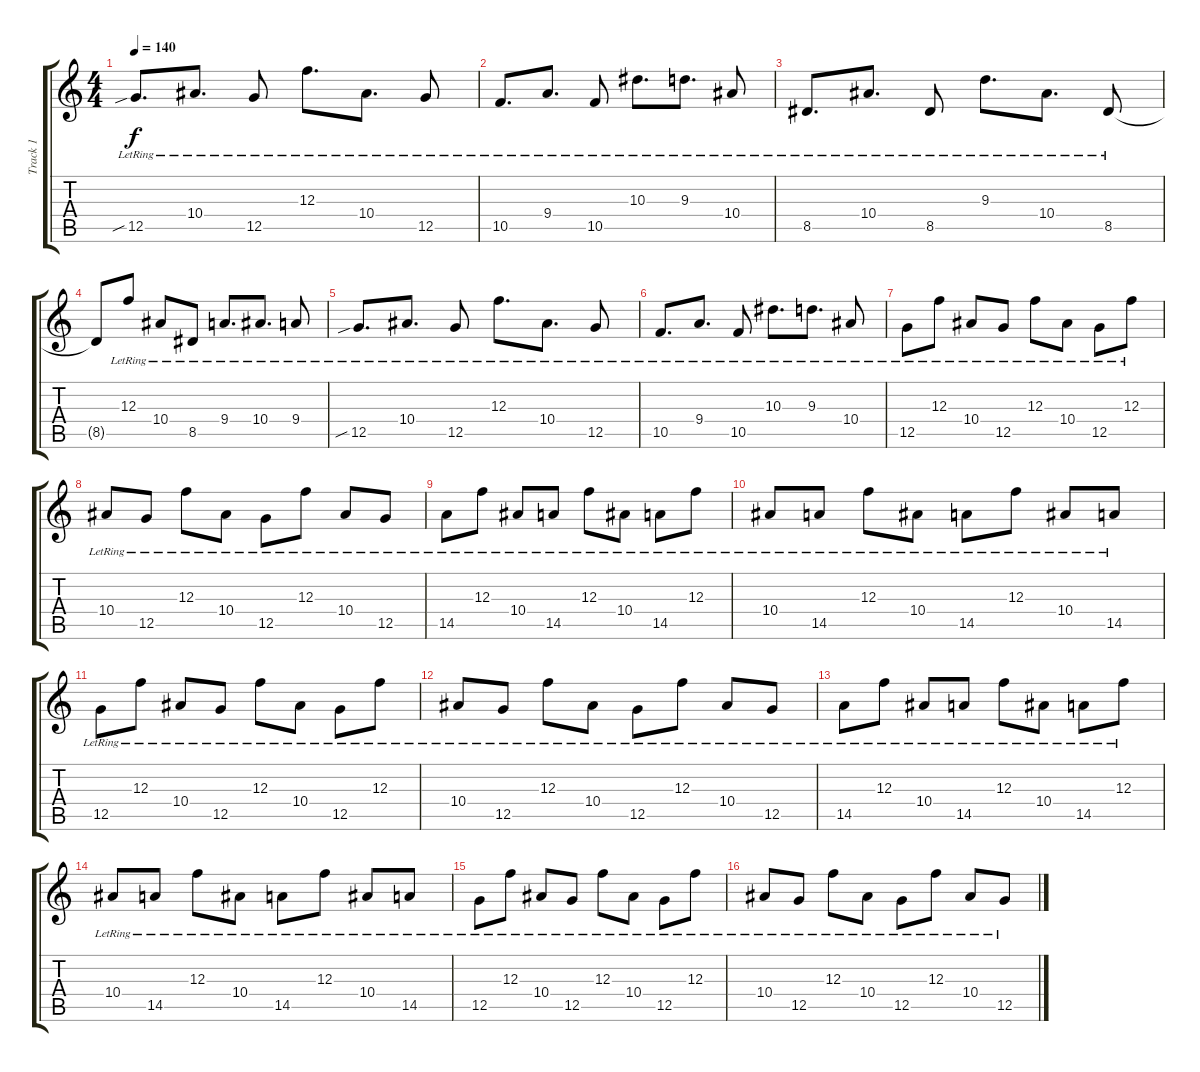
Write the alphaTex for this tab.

\track ("Track 1" "Track 1") {instrument acousticguitarsteel}
\staff {score tabs}
\tuning (D4 A3 F3 C3 G2 C2) {hide}
\ts (4 4)
\tempo 140
\clef g2
\ks c
12.5{sib lr}.8{d dy f} 10.4{lr}.8{d} 12.5{lr}.8 12.3{lr}.8{d} 10.4{lr}.8{d} 12.5{lr}.8 |
10.5{lr}.8{d} 9.4{lr}.8{d} 10.5{lr}.8 10.3{lr}.8{d} 9.3{lr}.8{d} 10.4{lr}.8 |
8.5{lr}.8{d} 10.4{lr}.8{d} 8.5{lr}.8 9.3{lr}.8{d} 10.4{lr}.8{d} 8.5{lr}.8 |
8.5{t}.8 12.3{lr}.8 10.4{lr}.8 8.5{lr}.8 9.4{lr}.8{d} 10.4{lr}.8{d} 9.4{lr}.8 |
12.5{sib lr}.8{d} 10.4{lr}.8{d} 12.5{lr}.8 12.3{lr}.8{d} 10.4{lr}.8{d} 12.5{lr}.8 |
10.5{lr}.8{d} 9.4{lr}.8{d} 10.5{lr}.8 10.3{lr}.8{d} 9.3{lr}.8{d} 10.4{lr}.8 |
12.5{lr}.8 12.3{lr}.8 10.4{lr}.8 12.5{lr}.8 12.3{lr}.8 10.4{lr}.8 12.5{lr}.8 12.3{lr}.8 |
10.4{lr}.8 12.5{lr}.8 12.3{lr}.8 10.4{lr}.8 12.5{lr}.8 12.3{lr}.8 10.4{lr}.8 12.5{lr}.8 |
14.5{lr}.8 12.3{lr}.8 10.4{lr}.8 14.5{lr}.8 12.3{lr}.8 10.4{lr}.8 14.5{lr}.8 12.3{lr}.8 |
10.4{lr}.8 14.5{lr}.8 12.3{lr}.8 10.4{lr}.8 14.5{lr}.8 12.3{lr}.8 10.4{lr}.8 14.5{lr}.8 |
12.5{lr}.8 12.3{lr}.8 10.4{lr}.8 12.5{lr}.8 12.3{lr}.8 10.4{lr}.8 12.5{lr}.8 12.3{lr}.8 |
10.4{lr}.8 12.5{lr}.8 12.3{lr}.8 10.4{lr}.8 12.5{lr}.8 12.3{lr}.8 10.4{lr}.8 12.5{lr}.8 |
14.5{lr}.8 12.3{lr}.8 10.4{lr}.8 14.5{lr}.8 12.3{lr}.8 10.4{lr}.8 14.5{lr}.8 12.3{lr}.8 |
10.4{lr}.8 14.5{lr}.8 12.3{lr}.8 10.4{lr}.8 14.5{lr}.8 12.3{lr}.8 10.4{lr}.8 14.5{lr}.8 |
12.5{lr}.8 12.3{lr}.8 10.4{lr}.8 12.5{lr}.8 12.3{lr}.8 10.4{lr}.8 12.5{lr}.8 12.3{lr}.8 |
10.4{lr}.8 12.5{lr}.8 12.3{lr}.8 10.4{lr}.8 12.5{lr}.8 12.3{lr}.8 10.4{lr}.8 12.5{lr}.8
